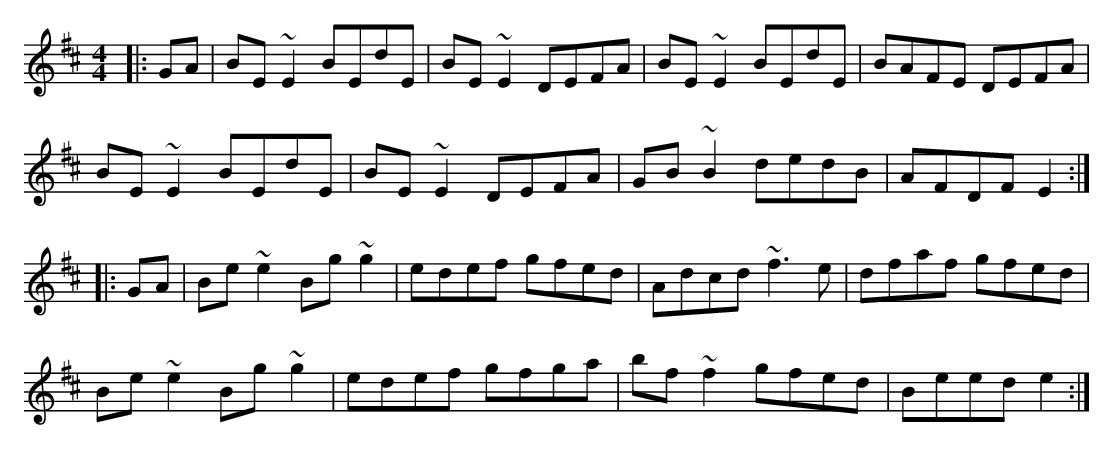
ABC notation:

X:1
M:4/4
K:Edor
|:GA|BE~E2 BEdE|BE~E2 DEFA|BE~E2 BEdE|BAFE DEFA|
BE~E2 BEdE|BE~E2 DEFA|GB~B2 dedB|AFDF E2:|:
GA|Be~e2 Bg~g2|edef gfed|Adcd ~f3e|dfaf gfed|
Be~e2 Bg~g2|edef gfga|bf~f2 gfed|Beed e2:|
